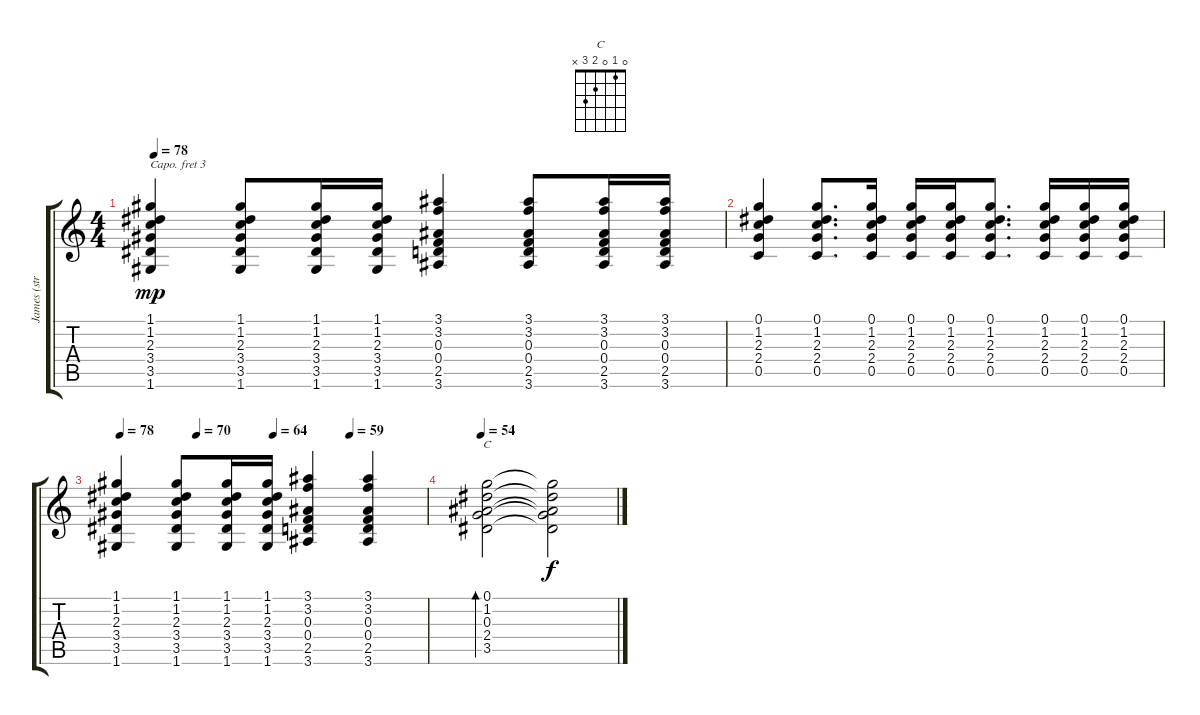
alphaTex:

\track ("James (strumming)" "James (str") {instrument acousticguitarsteel}
\staff {score tabs}
\capo 3
\tuning (E4 B3 G3 D3 A2 E2) {hide}
\chord ("C" 0 1 0 2 3 x)
\ts (4 4)
\tempo 78
\clef g2
\ks c
(1.1 1.2 2.3 3.4 3.5 1.6).4{dy mp} (1.1 1.2 2.3 3.4 3.5 1.6).8 (1.1 1.2 2.3 3.4 3.5 1.6).16 (1.1 1.2 2.3 3.4 3.5 1.6).16 (3.1 3.2 0.3 0.4 2.5 3.6).4 (3.1 3.2 0.3 0.4 2.5 3.6).8 (3.1 3.2 0.3 0.4 2.5 3.6).16 (3.1 3.2 0.3 0.4 2.5 3.6).16 |
(0.1 1.2 2.3 2.4 0.5).4 (0.1 1.2 2.3 2.4 0.5).8{d} (0.1 1.2 2.3 2.4 0.5).16 (0.1 1.2 2.3 2.4 0.5).16 (0.1 1.2 2.3 2.4 0.5).16 (0.1 1.2 2.3 2.4 0.5).8{d} (0.1 1.2 2.3 2.4 0.5).16 (0.1 1.2 2.3 2.4 0.5).16 (0.1 1.2 2.3 2.4 0.5).16 |
\tempo 78
\tempo (70 0.25)
\tempo (64 0.5)
\tempo (59 0.75)
(1.1 1.2 2.3 3.4 3.5 1.6).4 (1.1 1.2 2.3 3.4 3.5 1.6).8 (1.1 1.2 2.3 3.4 3.5 1.6).16 (1.1 1.2 2.3 3.4 3.5 1.6).16 (3.1 3.2 0.3 0.4 2.5 3.6).4 (3.1 3.2 0.3 0.4 2.5 3.6).4 |
\tempo 54
(0.1 1.2 0.3 2.4 3.5).2{bd 480 ch "C"} (0.1{t} 1.2{t} 0.3{t} 2.4{t} 3.5{t}).2{dy f}
